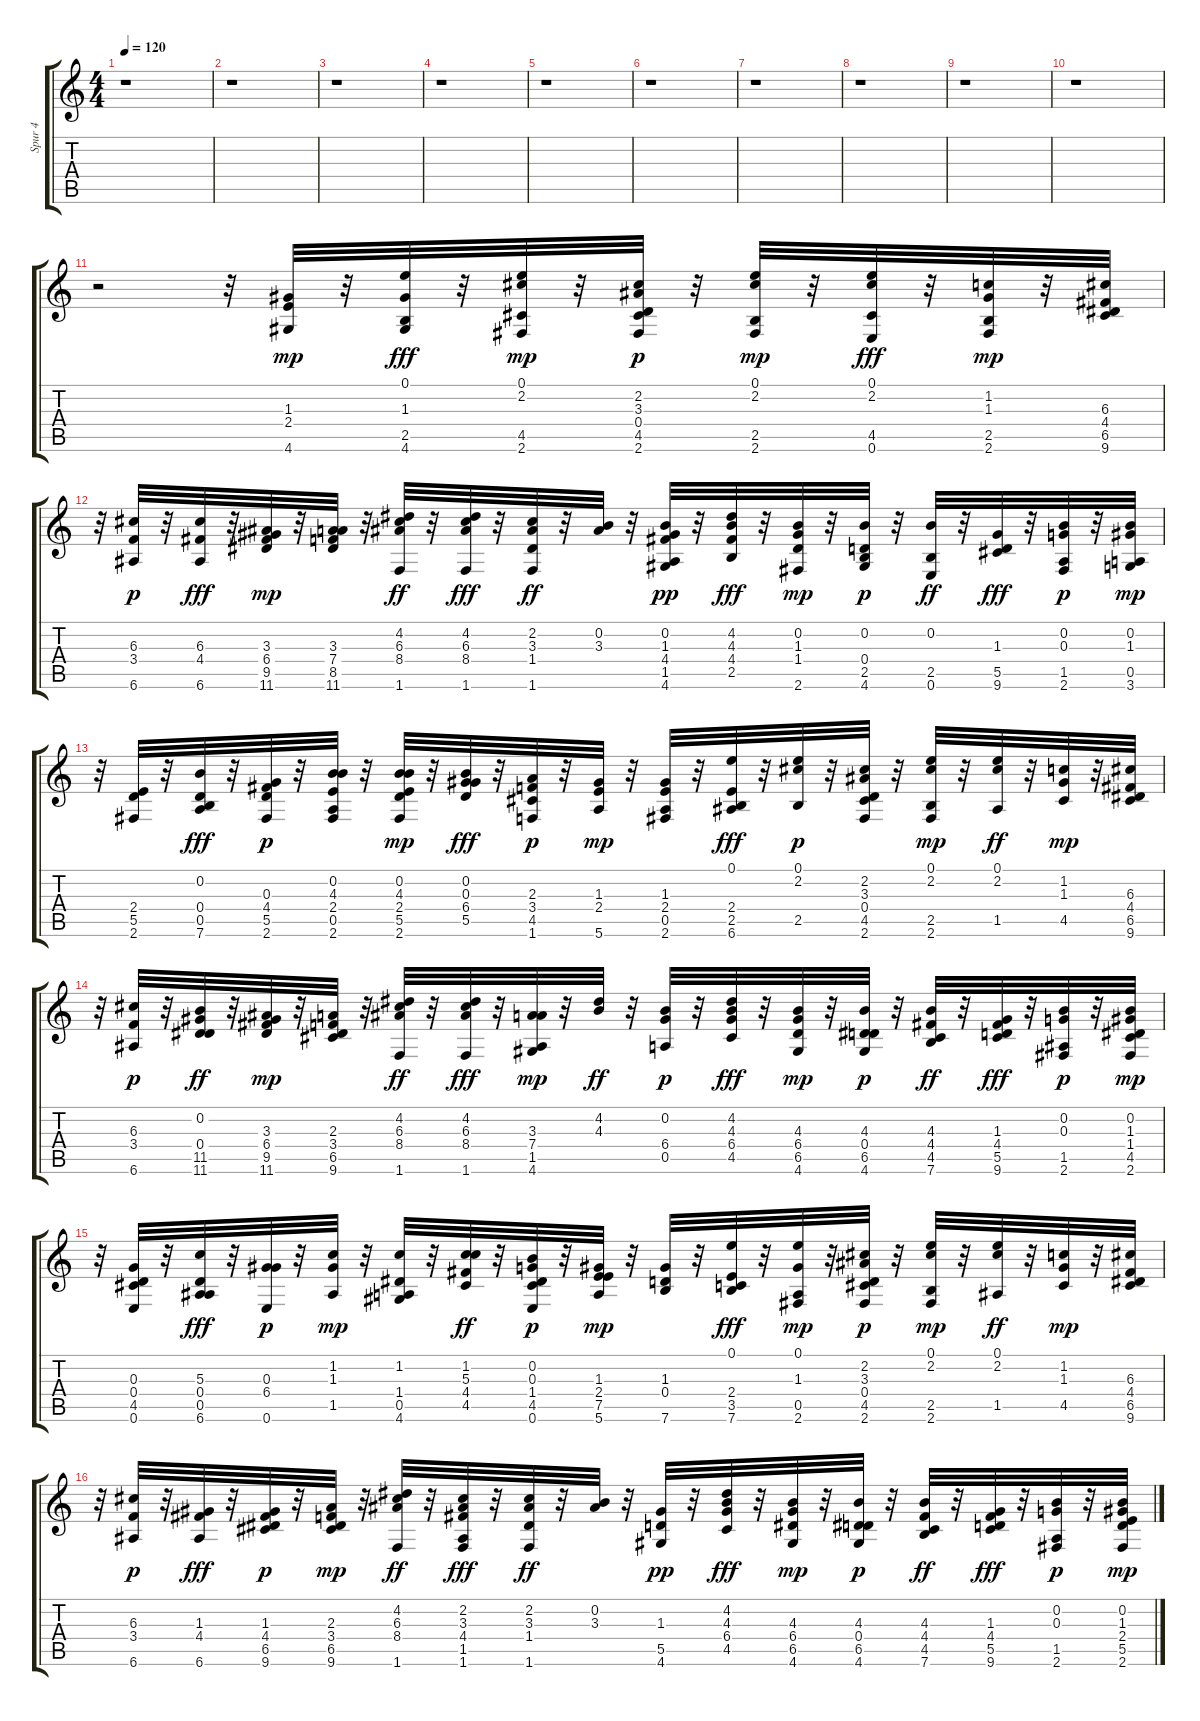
\track ("Spur 4" "Spur 4") {instrument acousticguitarnylon}
\staff {score tabs}
\tuning (E4 B3 G3 D3 A2 E2) {hide}
\ts (4 4)
\tempo 120
\clef g2
\ks c
r.1{dy mp instrument acousticguitarnylon} |
r.1 |
r.1 |
r.1 |
r.1 |
r.1 |
r.1 |
r.1 |
r.1 |
r.1 |
r.2 r.32 (1.3 2.4 4.6).32 r.32 (0.1 1.3 2.5 4.6).32{dy fff} r.32 (0.1 2.2 4.5 2.6).32{dy mp} r.32 (2.2 3.3 0.4 4.5 2.6).32{dy p} r.32 (0.1 2.2 2.5 2.6).32{dy mp} r.32 (0.1 2.2 4.5 0.6).32{dy fff} r.32 (1.2 1.3 2.5 2.6).32{dy mp} r.32 (6.3 4.4 6.5 9.6).32 |
r.32 (6.3 3.4 6.6).32{dy p} r.32 (6.3 4.4 6.6).32{dy fff} r.32 (3.3 6.4 9.5 11.6).32{dy mp} r.32 (3.3 7.4 8.5 11.6).32 r.32 (4.2 6.3 8.4 1.6).32{dy ff} r.32 (4.2 6.3 8.4 1.6).32{dy fff} r.32 (2.2 3.3 1.4 1.6).32{dy ff} r.32 (0.2 3.3).32 r.32 (0.2 1.3 4.4 1.5 4.6).32{dy pp} r.32 (4.2 4.3 4.4 2.5).32{dy fff} r.32 (0.2 1.3 1.4 2.6).32{dy mp} r.32 (0.2 0.4 2.5 4.6).32{dy p} r.32 (0.2 2.5 0.6).32{dy ff} r.32 (1.3 5.5 9.6).32{dy fff} r.32 (0.2 0.3 1.5 2.6).32{dy p} r.32 (0.2 1.3 0.5 3.6).32{dy mp} |
r.32 (2.4 5.5 2.6).32 r.32 (0.2 0.4 0.5 7.6).32{dy fff} r.32 (0.3 4.4 5.5 2.6).32{dy p} r.32 (0.2 4.3 2.4 0.5 2.6).32 r.32 (0.2 4.3 2.4 5.5 2.6).32{dy mp} r.32 (0.2 0.3 6.4 5.5).32{dy fff} r.32 (2.3 3.4 4.5 1.6).32{dy p} r.32 (1.3 2.4 5.6).32{dy mp} r.32 (1.3 2.4 0.5 2.6).32 r.32 (0.1 2.4 2.5 6.6).32{dy fff} r.32 (0.1 2.2 2.5).32{dy p} r.32 (2.2 3.3 0.4 4.5 2.6).32 r.32 (0.1 2.2 2.5 2.6).32{dy mp} r.32 (0.1 2.2 1.5).32{dy ff} r.32 (1.2 1.3 4.5).32{dy mp} r.32 (6.3 4.4 6.5 9.6).32 |
r.32 (6.3 3.4 6.6).32{dy p} r.32 (0.2 0.4 11.5 11.6).32{dy ff} r.32 (3.3 6.4 9.5 11.6).32{dy mp} r.32 (2.3 3.4 6.5 9.6).32 r.32 (4.2 6.3 8.4 1.6).32{dy ff} r.32 (4.2 6.3 8.4 1.6).32{dy fff} r.32 (3.3 7.4 1.5 4.6).32{dy mp} r.32 (4.2 4.3).32{dy ff} r.32 (0.2 6.4 0.5).32{dy p} r.32 (4.2 4.3 6.4 4.5).32{dy fff} r.32 (4.3 6.4 6.5 4.6).32{dy mp} r.32 (4.3 0.4 6.5 4.6).32{dy p} r.32 (4.3 4.4 4.5 7.6).32{dy ff} r.32 (1.3 4.4 5.5 9.6).32{dy fff} r.32 (0.2 0.3 1.5 2.6).32{dy p} r.32 (0.2 1.3 1.4 4.5 2.6).32{dy mp} |
r.32 (0.3 0.4 4.5 0.6).32 r.32 (5.3 0.4 0.5 6.6).32{dy fff} r.32 (0.3 6.4 0.6).32{dy p} r.32 (1.2 1.3 1.5).32{dy mp} r.32 (1.2 1.4 0.5 4.6).32 r.32 (1.2 5.3 4.4 4.5).32{dy ff} r.32 (0.2 0.3 1.4 4.5 0.6).32{dy p} r.32 (1.3 2.4 7.5 5.6).32{dy mp} r.32 (1.3 0.4 7.6).32 r.32 (0.1 2.4 3.5 7.6).32{dy fff} r.32 (0.1 1.3 0.5 2.6).32{dy mp} r.32 (2.2 3.3 0.4 4.5 2.6).32{dy p} r.32 (0.1 2.2 2.5 2.6).32{dy mp} r.32 (0.1 2.2 1.5).32{dy ff} r.32 (1.2 1.3 4.5).32{dy mp} r.32 (6.3 4.4 6.5 9.6).32 |
r.32 (6.3 3.4 6.6).32{dy p} r.32 (1.3 4.4 6.6).32{dy fff} r.32 (1.3 4.4 6.5 9.6).32{dy p} r.32 (2.3 3.4 6.5 9.6).32{dy mp} r.32 (4.2 6.3 8.4 1.6).32{dy ff} r.32 (2.2 3.3 4.4 1.5 1.6).32{dy fff} r.32 (2.2 3.3 1.4 1.6).32{dy ff} r.32 (0.2 3.3).32 r.32 (1.3 5.5 4.6).32{dy pp} r.32 (4.2 4.3 6.4 4.5).32{dy fff} r.32 (4.3 6.4 6.5 4.6).32{dy mp} r.32 (4.3 0.4 6.5 4.6).32{dy p} r.32 (4.3 4.4 4.5 7.6).32{dy ff} r.32 (1.3 4.4 5.5 9.6).32{dy fff} r.32 (0.2 0.3 1.5 2.6).32{dy p} r.32 (0.2 1.3 2.4 5.5 2.6).32{dy mp}
